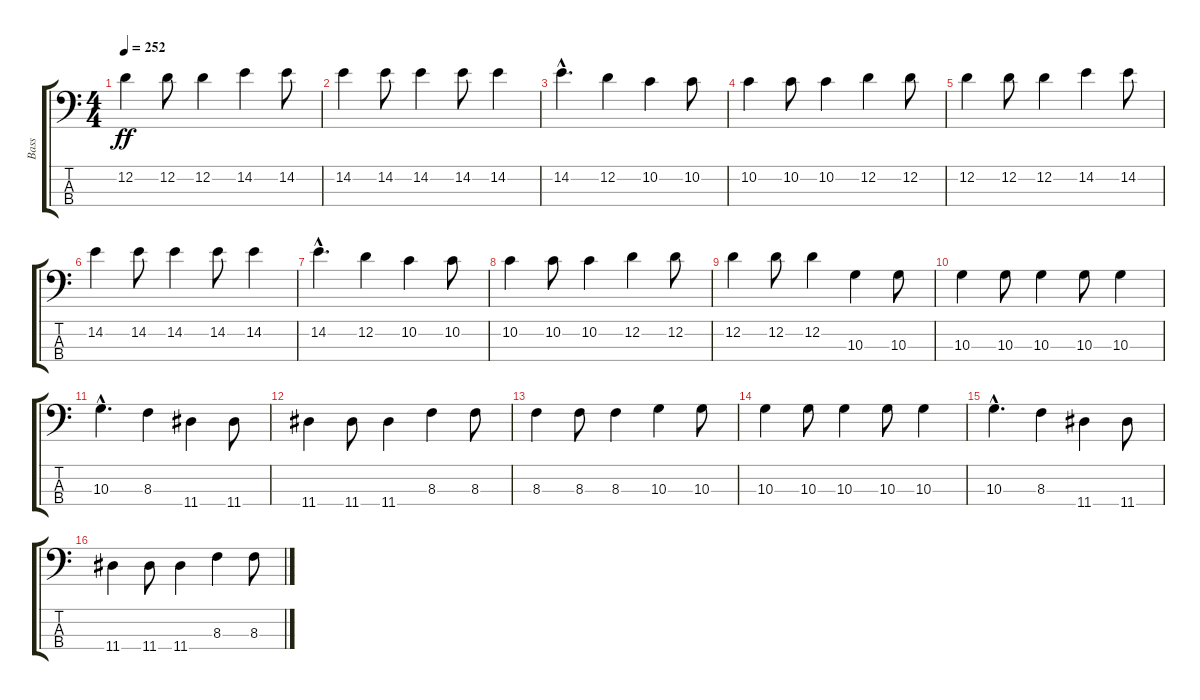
\track ("Bass" "Bass") {instrument electricbassfinger}
\staff {score tabs}
\tuning (G2 D2 A1 E1) {hide}
\ts (4 4)
\tempo 252
\clef f4
\ks c
12.2.4{dy ff} 12.2.8 12.2.4 14.2.4 14.2.8 |
14.2.4 14.2.8 14.2.4 14.2.8 14.2.4 |
14.2{hac}.4{d} 12.2.4 10.2.4 10.2.8 |
10.2.4 10.2.8 10.2.4 12.2.4 12.2.8 |
12.2.4 12.2.8 12.2.4 14.2.4 14.2.8 |
14.2.4 14.2.8 14.2.4 14.2.8 14.2.4 |
14.2{hac}.4{d} 12.2.4 10.2.4 10.2.8 |
10.2.4 10.2.8 10.2.4 12.2.4 12.2.8 |
12.2.4 12.2.8 12.2.4 10.3.4 10.3.8 |
10.3.4 10.3.8 10.3.4 10.3.8 10.3.4 |
10.3{hac}.4{d} 8.3.4 11.4.4 11.4.8 |
11.4.4 11.4.8 11.4.4 8.3.4 8.3.8 |
8.3.4 8.3.8 8.3.4 10.3.4 10.3.8 |
10.3.4 10.3.8 10.3.4 10.3.8 10.3.4 |
10.3{hac}.4{d} 8.3.4 11.4.4 11.4.8 |
11.4.4 11.4.8 11.4.4 8.3.4 8.3.8
